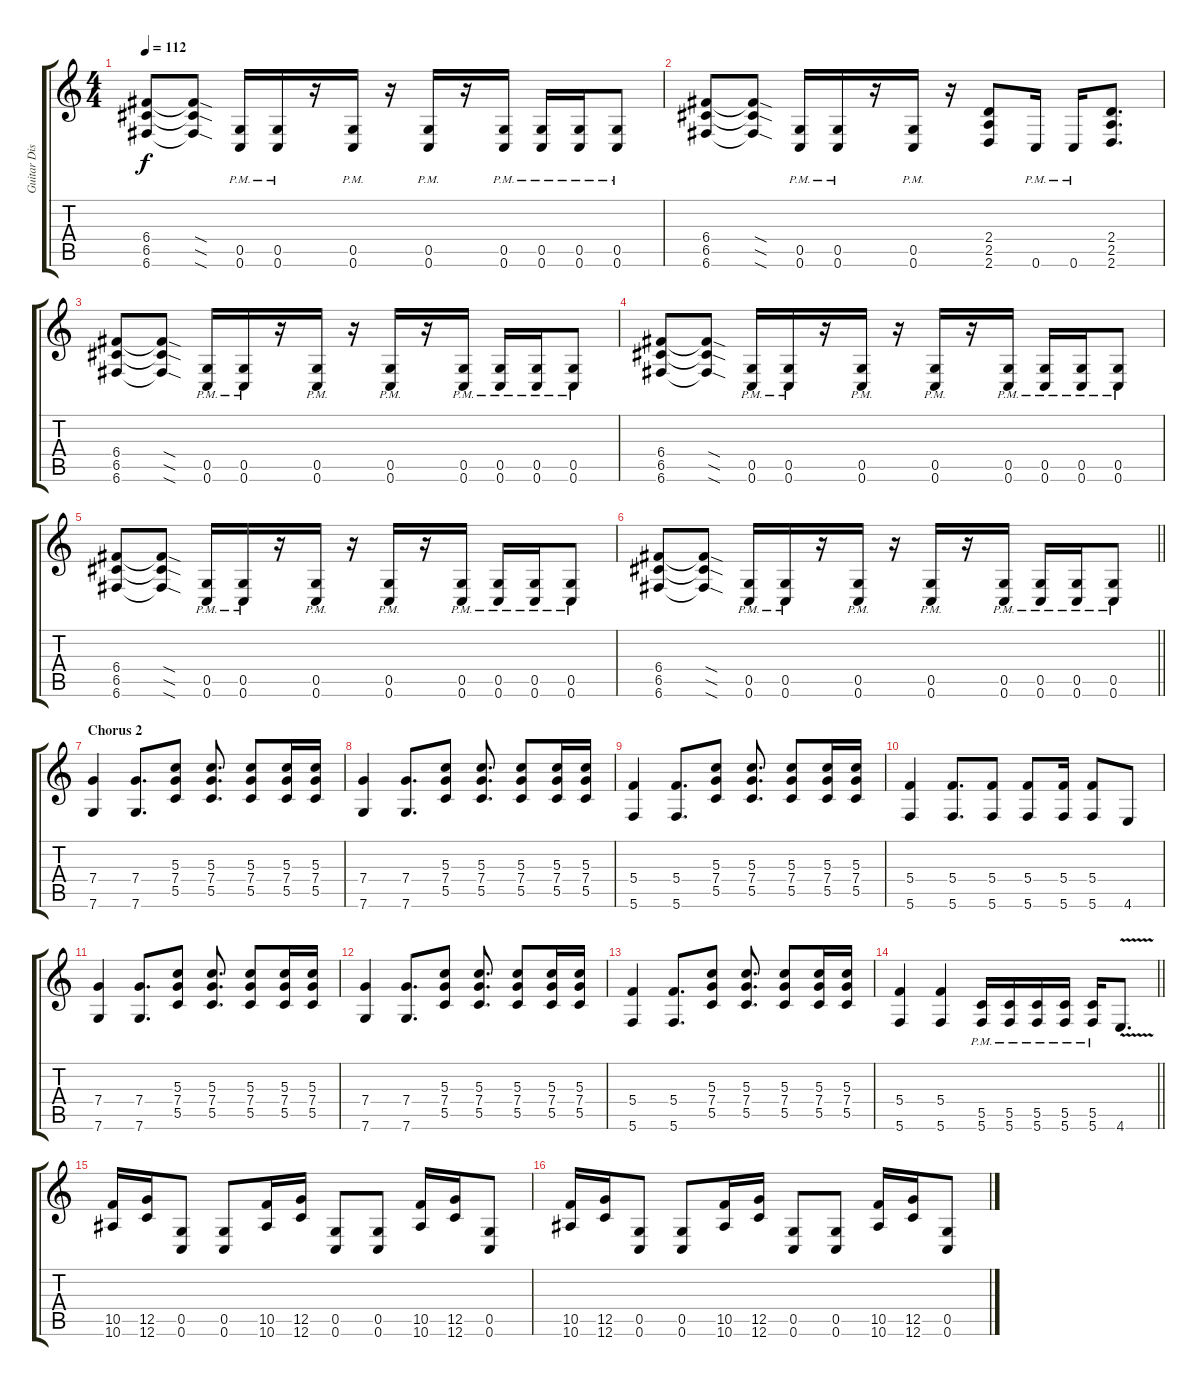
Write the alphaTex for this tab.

\track ("Guitar Dist" "Guitar Dis") {instrument distortionguitar}
\staff {score tabs}
\tuning (E4 C4 G3 C3 G2 C2) {hide}
\ts (4 4)
\tempo 112
\clef g2
\ks c
(6.4 6.5 6.6).8{dy f} (6.4{sod t} 6.5{sod t} 6.6{sod t}).8 (0.5{pm} 0.6{pm}).16 (0.5{pm} 0.6{pm}).16 r.16 (0.5{pm} 0.6{pm}).16 r.16 (0.5{pm} 0.6{pm}).16 r.16 (0.5{pm} 0.6{pm}).16 (0.5{pm} 0.6{pm}).16 (0.5{pm} 0.6{pm}).16 (0.5{pm} 0.6{pm}).8 |
(6.4 6.5 6.6).8 (6.4{sod t} 6.5{sod t} 6.6{sod t}).8 (0.5{pm} 0.6{pm}).16 (0.5{pm} 0.6{pm}).16 r.16 (0.5{pm} 0.6{pm}).16 r.16 (2.4 2.5 2.6).8 0.6{pm}.16 0.6{pm}.16 (2.4 2.5 2.6).8{d} |
(6.4 6.5 6.6).8 (6.4{sod t} 6.5{sod t} 6.6{sod t}).8 (0.5{pm} 0.6{pm}).16 (0.5{pm} 0.6{pm}).16 r.16 (0.5{pm} 0.6{pm}).16 r.16 (0.5{pm} 0.6{pm}).16 r.16 (0.5{pm} 0.6{pm}).16 (0.5{pm} 0.6{pm}).16 (0.5{pm} 0.6{pm}).16 (0.5{pm} 0.6{pm}).8 |
(6.4 6.5 6.6).8 (6.4{sod t} 6.5{sod t} 6.6{sod t}).8 (0.5{pm} 0.6{pm}).16 (0.5{pm} 0.6{pm}).16 r.16 (0.5{pm} 0.6{pm}).16 r.16 (0.5{pm} 0.6{pm}).16 r.16 (0.5{pm} 0.6{pm}).16 (0.5{pm} 0.6{pm}).16 (0.5{pm} 0.6{pm}).16 (0.5{pm} 0.6{pm}).8 |
(6.4 6.5 6.6).8 (6.4{sod t} 6.5{sod t} 6.6{sod t}).8 (0.5{pm} 0.6{pm}).16 (0.5{pm} 0.6{pm}).16 r.16 (0.5{pm} 0.6{pm}).16 r.16 (0.5{pm} 0.6{pm}).16 r.16 (0.5{pm} 0.6{pm}).16 (0.5{pm} 0.6{pm}).16 (0.5{pm} 0.6{pm}).16 (0.5{pm} 0.6{pm}).8 |
\barLineRight lightlight
(6.4 6.5 6.6).8 (6.4{sod t} 6.5{sod t} 6.6{sod t}).8 (0.5{pm} 0.6{pm}).16 (0.5{pm} 0.6{pm}).16 r.16 (0.5{pm} 0.6{pm}).16 r.16 (0.5{pm} 0.6{pm}).16 r.16 (0.5{pm} 0.6{pm}).16 (0.5{pm} 0.6{pm}).16 (0.5{pm} 0.6{pm}).16 (0.5{pm} 0.6{pm}).8 |
\section ("" "Chorus 2")
(7.4 7.6).4 (7.4 7.6).8{d} (5.3 7.4 5.5).8 (5.3 7.4 5.5).8{d} (5.3 7.4 5.5).8 (5.3 7.4 5.5).16 (5.3 7.4 5.5).16 |
(7.4 7.6).4 (7.4 7.6).8{d} (5.3 7.4 5.5).8 (5.3 7.4 5.5).8{d} (5.3 7.4 5.5).8 (5.3 7.4 5.5).16 (5.3 7.4 5.5).16 |
(5.4 5.6).4 (5.4 5.6).8{d} (5.3 7.4 5.5).8 (5.3 7.4 5.5).8{d} (5.3 7.4 5.5).8 (5.3 7.4 5.5).16 (5.3 7.4 5.5).16 |
(5.4 5.6).4 (5.4 5.6).8{d} (5.4 5.6).8 (5.4 5.6).8 (5.4 5.6).16 (5.4 5.6).8 4.6.8 |
(7.4 7.6).4 (7.4 7.6).8{d} (5.3 7.4 5.5).8 (5.3 7.4 5.5).8{d} (5.3 7.4 5.5).8 (5.3 7.4 5.5).16 (5.3 7.4 5.5).16 |
(7.4 7.6).4 (7.4 7.6).8{d} (5.3 7.4 5.5).8 (5.3 7.4 5.5).8{d} (5.3 7.4 5.5).8 (5.3 7.4 5.5).16 (5.3 7.4 5.5).16 |
(5.4 5.6).4 (5.4 5.6).8{d} (5.3 7.4 5.5).8 (5.3 7.4 5.5).8{d} (5.3 7.4 5.5).8 (5.3 7.4 5.5).16 (5.3 7.4 5.5).16 |
\barLineRight lightlight
(5.4 5.6).4 (5.4 5.6).4 (5.5{pm} 5.6{pm}).16 (5.5{pm} 5.6{pm}).16 (5.5{pm} 5.6{pm}).16 (5.5{pm} 5.6{pm}).16 (5.5{pm} 5.6{pm}).16 4.6{v}.8{d} |
(10.5 10.6).16 (12.5 12.6).16 (0.5 0.6).8 (0.5 0.6).8 (10.5 10.6).16 (12.5 12.6).16 (0.5 0.6).8 (0.5 0.6).8 (10.5 10.6).16 (12.5 12.6).16 (0.5 0.6).8 |
(10.5 10.6).16 (12.5 12.6).16 (0.5 0.6).8 (0.5 0.6).8 (10.5 10.6).16 (12.5 12.6).16 (0.5 0.6).8 (0.5 0.6).8 (10.5 10.6).16 (12.5 12.6).16 (0.5 0.6).8
